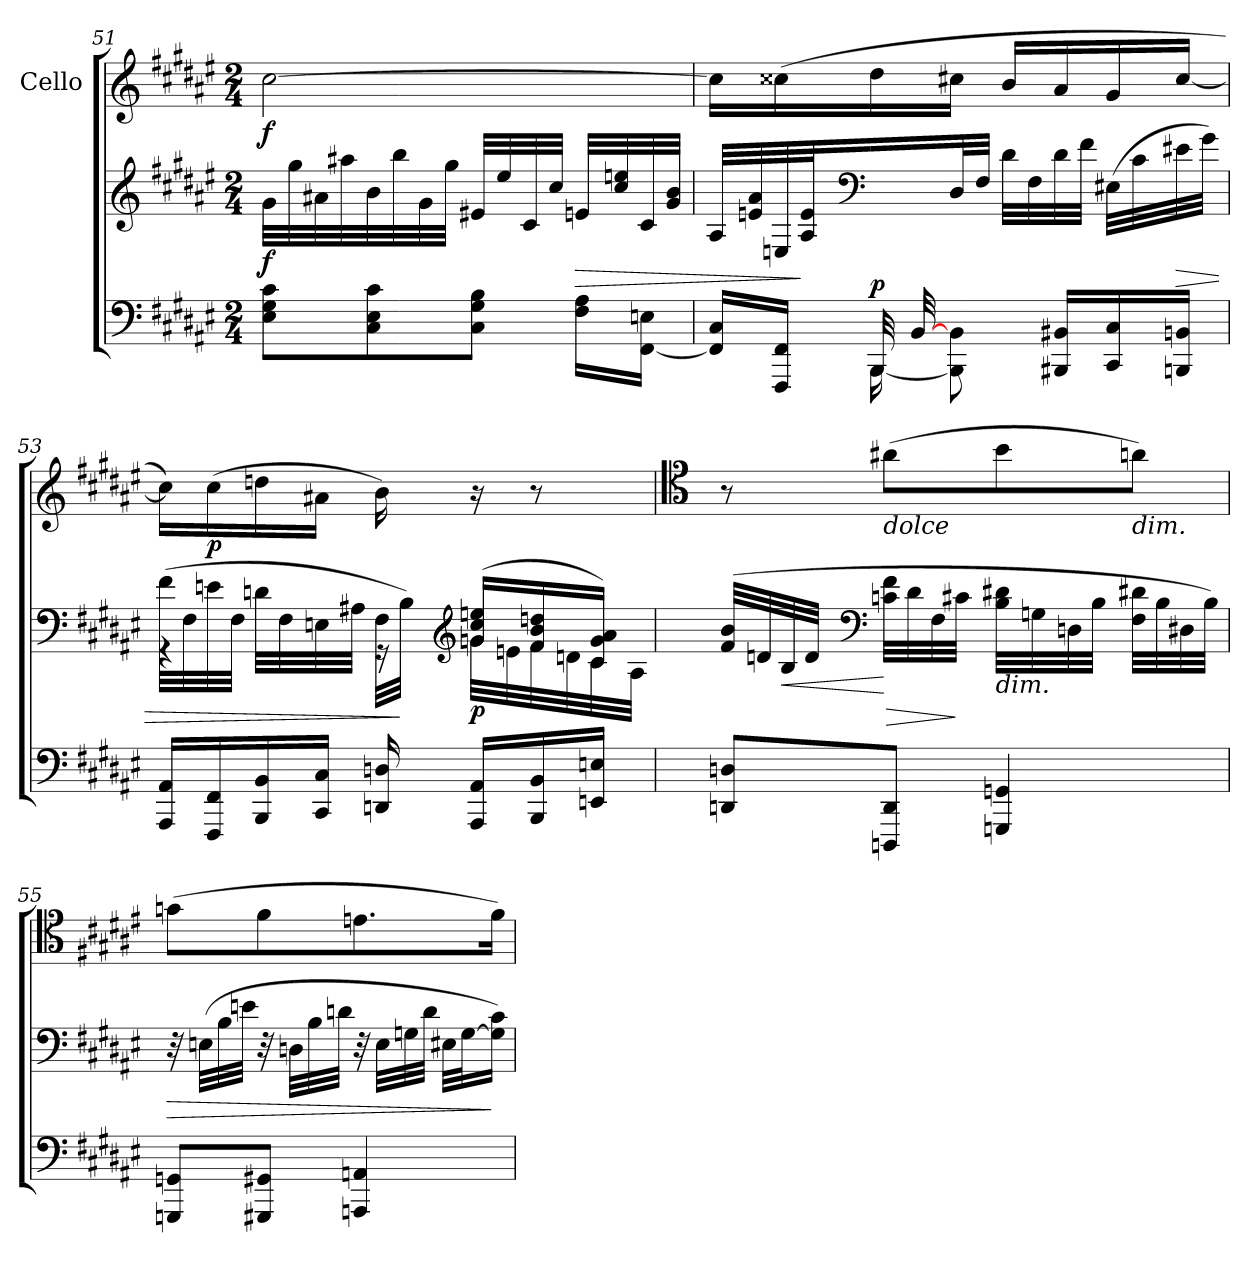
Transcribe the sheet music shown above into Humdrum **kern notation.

**kern	**kern	**dynam	**kern	**dynam
*part2	*part2	*part2	*part1	*part1
*staff3	*staff2	*staff2/3	*staff1	*staff1
*	*	*	*I"Cello	*
*clefF4	*clefG2	*	*clefG2	*
*k[f#c#g#d#a#e#]	*k[f#c#g#d#a#e#]	*	*k[f#c#g#d#a#e#]	*
*F#:	*F#:	*	*F#:	*
*M2/4	*M2/4	*	*M2/4	*
=51	=51	=51	=51	=51
!	!	!LO:DY:b	!	!LO:DY:b
8E#\ 8G#\ 8c#\L	32g#\LLL	f	[2cc#\	f
.	32gg#\	.	.	.
.	32a#X\	.	.	.
.	32aa#X\	.	.	.
8C#\ 8E#\ 8c#\	32b\	.	.	.
.	32bb\	.	.	.
.	32g#\	.	.	.
.	32gg#\JJJ	.	.	.
8C#\ 8G#\ 8B\J	32e#X/LLL	.	.	.
.	32ee#/	.	.	.
.	32c#/	.	.	.
.	32cc#/JJJ	.	.	.
!	!	!LO:HP:b	!	!
16F#\ 16A#\LL	32en/LLL	>	.	.
.	32cc#/ 32een/	.	.	.
[16FF#\ 16En\JJ	32c#/	.	.	.
.	32g#/ 32b/JJJ	.	.	.
=52	=52	=52	=52	=52
*^	*	*	*	*
8ryy	16FF#/] 16C#/LL	32A#/LLL	.	16cc#\LL]	.
.	.	32en/ 32a#/	.	.	.
.	16FFF#/ 16FF#/JJ	32En/	.	(>16cc##X\	.
.	.	32A#/ 32e/JJJ	]	.	.
*	*	*clefF4	*	*	*
!	!	!	!LO:DY:a=2	!	!
(>32BBB/LLL	[16BBB\	16ryy	p	16dd#\	.
[32BB/	.	.	.	.	.
4ryy	8BBB\] 8BB\	32D#\	.	16cc#X\JJ	.
.	.	32F#\JJJ	.	.	.
.	.	32d#\LLL	.	16b/LL	.
.	.	32F#\	.	.	.
.	16BBB#X/ 16BB#X/LL	32d#\	.	16a#/	.
.	.	32f#\JJJ)	.	.	.
.	16CC#/ 16C#/	(>32E#X\LLL	.	16g#/	.
.	.	32c#\	.	.	.
!	!	!	!LO:HP:b	!	!
16ryy	16BBBn/ 16BBn/JJ	32e#X\	>	[16cc#/JJ	.
.	.	32g#\JJJ)	.	.	.
*v	*v	*	*	*	*
!!LO:LB:g=z
=53	=53	=53	=53	=53
*	*^	*	*	*
16AAA#/ 16AA#/LL	(>32f#\LLL	4r	.	16cc#\LL])	.
.	32F#\	.	.	.	.
!	!	!	!	!	!LO:DY:b
16FFF#/ 16FF#/	32en\	.	.	(>16cc#\	p
.	32F#\JJJ	.	.	.	.
16BBB/ 16BB/	32dn\LLL	.	.	16ddn\	.
.	32F#\	.	.	.	.
16CC#/ 16C#/JJ	32En\	.	.	16a#X\JJ	.
.	32A#X\JJJ	.	.	.	.
16DDn/ 16Dn/	32F#\LLL	16r	.	16b\)	.
.	32B\JJJ)	.	]	.	.
*	*clefG2	*	*	*	*
!	!	!	!LO:DY:b	!	!
16AAA#/ 16AA#/LL	(>16gn/ 16cc#/ 16een/LL	32g\LLL	p	16r	.
.	.	32en\	.	.	.
16BBB/ 16BB/	16f#/ 16b/ 16ddn/	32f#\	.	8r	.
.	.	32dn\	.	.	.
16EEn/ 16En/JJ	16c#/ 16g/ 16a#/JJ)	32c#\	.	.	.
.	.	32A#\JJJ	.	.	.
*	*v	*v	*	*	*
=54	=54	=54	=54	=54
*	*	*	*clefC4	*
8DDn/ 8Dn/L	(>32f#/ 32b/LLL	.	8r	.
.	32dn/	.	.	.
!	!	!LO:HP:b	!	!
.	32B/	<	.	.
.	32d/JJJ	.	.	.
*	*clefF4	*	*	*
!	!	!	!LO:TX:b:i:t=dolce	!
!	!	!LO:HP:n=1:b	!	!
8DDDn/ 8DD/J	32cn\ 32f#\LLL	[ >	(>8a#X\L	.
.	32d\	.	.	.
.	32F#\	.	.	.
.	32c#X\JJJ	]	.	.
!	!LO:TX:b:i:t=dim.	!	!	!
4GGGn/ 4GGn/	32B\ 32d#X\LLL	.	8b\	.
.	32Gn\	.	.	.
.	32Dn\	.	.	.
.	32B\JJJ	.	.	.
!	!	!	!LO:TX:b:i:t=dim.	!
.	32F#\ 32d#X\LLL	.	8an\J)	.
.	32B\	.	.	.
.	32D#X\	.	.	.
.	32B\JJJ)	.	.	.
!!LO:LB:g=z
=55	=55	=55	=55	=55
!	!	!LO:HP:b	!	!
8GGGn/ 8GGn/L	32r	>	(>8gn\L	.
.	(>32En\LLL	.	.	.
.	32B\	.	.	.
.	32en\JJJ	.	.	.
8GGG#X/ 8GG#X/J	32r	.	8f#\	.
.	32Dn\LLL	.	.	.
.	32B\	.	.	.
.	32dn\JJJ	.	.	.
4AAAn/ 4AAn/	32r	.	8.en\	.
.	32E\LLL	.	.	.
.	32Gn\	.	.	.
.	32d\JJJ	.	.	.
.	32E#X\LLL	.	.	.
.	[32G\J	.	.	.
.	16G\] 16c#\JJ)	]	16f#\Jk)	.
=	=	=	=	=
*-	*-	*-	*-	*-
